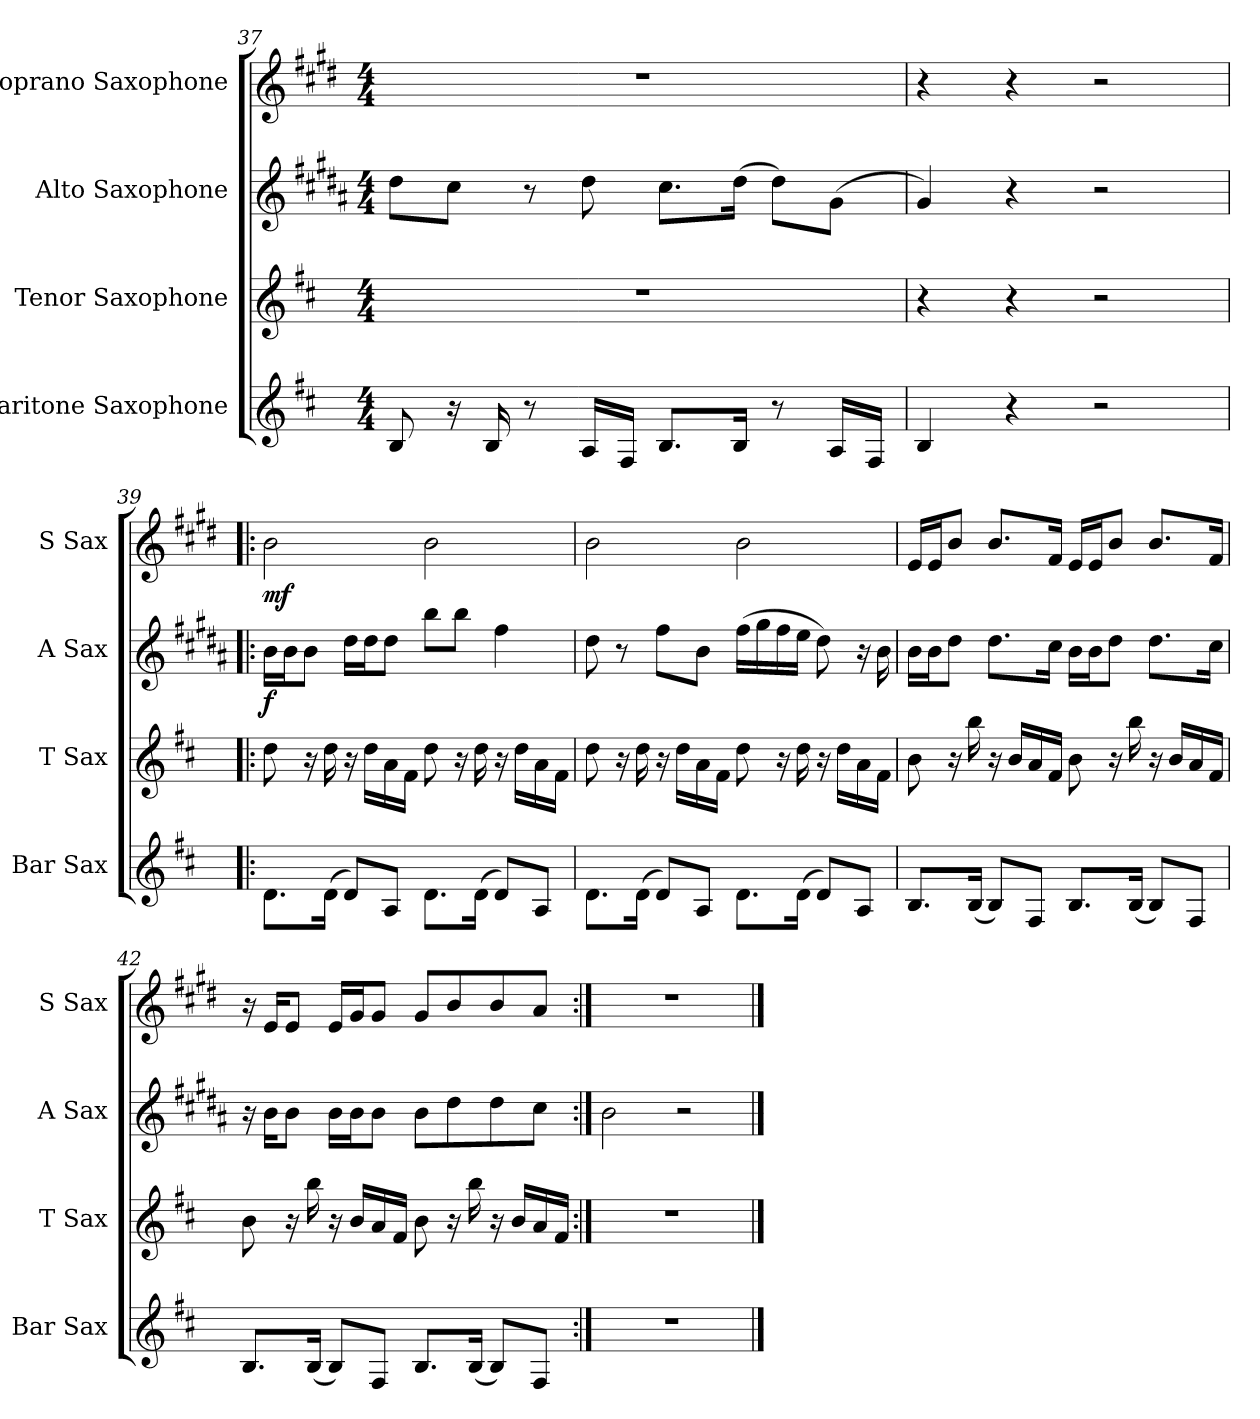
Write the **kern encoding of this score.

**kern	**kern	**kern	**dynam	**kern	**dynam
*part4	*part3	*part2	*part2	*part1	*part1
*staff4	*staff3	*staff2	*staff2	*staff1	*staff1
*I"Baritone Saxophone	*I"Tenor Saxophone	*I"Alto Saxophone	*	*I"Soprano Saxophone	*
*I'Bar Sax	*I'T Sax	*I'A Sax	*	*I'S Sax	*
*clefG2	*clefG2	*clefG2	*	*clefG2	*
*ITrd12c21	*ITrd8c14	*ITrd5c9	*	*ITrd1c2	*
*k[f#c#]	*k[f#c#]	*k[f#c#]	*	*k[f#c#]	*
*M4/4	*M4/4	*M4/4	*	*M4/4	*
=37	=37	=37	=37	=37	=37
8BB/	1r	8f#\L	.	1r	.
16r	.	8e\J	.	.	.
16BB/	.	.	.	.	.
8r	.	8r	.	.	.
16AA/LL	.	8f#\	.	.	.
16FF#/JJ	.	.	.	.	.
8.BB/L	.	8.e\L	.	.	.
16BB/Jk	.	(16f#\Jk	.	.	.
8r	.	8f#\L)	.	.	.
16AA/LL	.	(8B\J	.	.	.
16FF#/JJ	.	.	.	.	.
=38	=38	=38	=38	=38	=38
4BB/	4r	4B/)	.	4r	.
4r	4r	4r	.	4r	.
2r	2r	2r	.	2r	.
!!LO:LB:g=z
=39!|:	=39!|:	=39!|:	=39!|:	=39!|:	=39!|:
!	!	!	!LO:DY:b	!	!LO:DY:b
8.D\L	8d\	16d\LL	f	2a\	mf
.	.	16d\J	.	.	.
.	16r	8d\J	.	.	.
(16D\Jk	16d\	.	.	.	.
8D/L)	16r	16f#\LL	.	.	.
.	16d\LL	16f#\J	.	.	.
8AA/J	16A\	8f#\J	.	.	.
.	16F#\JJ	.	.	.	.
8.D\L	8d\	8dd\L	.	2a\	.
.	16r	8dd\J	.	.	.
(16D\Jk	16d\	.	.	.	.
8D/L)	16r	4a\	.	.	.
.	16d\LL	.	.	.	.
8AA/J	16A\	.	.	.	.
.	16F#\JJ	.	.	.	.
=40	=40	=40	=40	=40	=40
8.D\L	8d\	8f#\	.	2a\	.
.	16r	8r	.	.	.
(16D\Jk	16d\	.	.	.	.
8D/L)	16r	8a\L	.	.	.
.	16d\LL	.	.	.	.
8AA/J	16A\	8d\J	.	.	.
.	16F#\JJ	.	.	.	.
8.D\L	8d\	(16a\LL	.	2a\	.
.	.	16b\	.	.	.
.	16r	16a\	.	.	.
(16D\Jk	16d\	16g\JJ	.	.	.
8D/L)	16r	8f#\)	.	.	.
.	16d\LL	.	.	.	.
8AA/J	16A\	16r	.	.	.
.	16F#\JJ	16d\	.	.	.
!!LO:PB:g=z
=41	=41	=41	=41	=41	=41
8.BB/L	8B\	16d\LL	.	16d/LL	.
.	.	16d\J	.	16d/J	.
.	16r	8f#\J	.	8a/J	.
(16BB/Jk	16b\	.	.	.	.
8BB/L)	16r	8.f#\L	.	8.a/L	.
.	16B/LL	.	.	.	.
8FF#/J	16A/	.	.	.	.
.	16F#/JJ	16e\Jk	.	16e/Jk	.
8.BB/L	8B\	16d\LL	.	16d/LL	.
.	.	16d\J	.	16d/J	.
.	16r	8f#\J	.	8a/J	.
(16BB/Jk	16b\	.	.	.	.
8BB/L)	16r	8.f#\L	.	8.a/L	.
.	16B/LL	.	.	.	.
8FF#/J	16A/	.	.	.	.
.	16F#/JJ	16e\Jk	.	16e/Jk	.
=42	=42	=42	=42	=42	=42
8.BB/L	8B\	16r	.	16r	.
.	.	16d\KL	.	16d/KL	.
.	16r	8d\J	.	8d/J	.
(16BB/Jk	16b\	.	.	.	.
8BB/L)	16r	16d\LL	.	16d/LL	.
.	16B/LL	16d\J	.	16f#/J	.
8FF#/J	16A/	8d\J	.	8f#/J	.
.	16F#/JJ	.	.	.	.
8.BB/L	8B\	8d\L	.	8f#/L	.
.	16r	8f#\	.	8a/	.
(16BB/Jk	16b\	.	.	.	.
8BB/L)	16r	8f#\	.	8a/	.
.	16B/LL	.	.	.	.
8FF#/J	16A/	8e\J	.	8g/J	.
.	16F#/JJ	.	.	.	.
=43:|!	=43:|!	=43:|!	=43:|!	=43:|!	=43:|!
1r	1r	2d\	.	1r	.
.	.	2r	.	.	.
==	==	==	==	==	==
*-	*-	*-	*-	*-	*-
